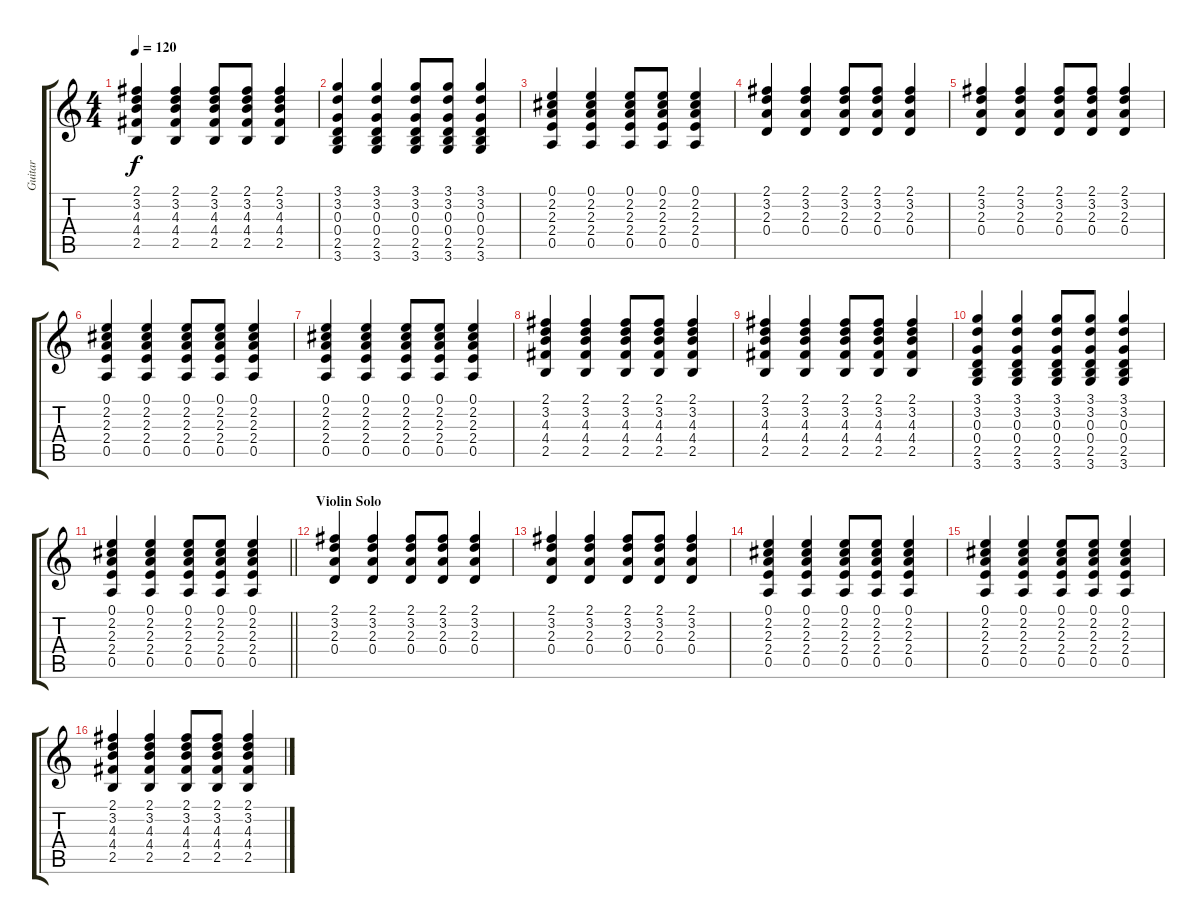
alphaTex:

\track ("Guitar" "Guitar") {instrument acousticguitarsteel}
\staff {score tabs}
\tuning (E4 B3 G3 D3 A2 E2) {hide}
\ts (4 4)
\tempo 120
\clef g2
\ks c
(2.1 3.2 4.3 4.4 2.5).4{dy f} (2.1 3.2 4.3 4.4 2.5).4 (2.1 3.2 4.3 4.4 2.5).8 (2.1 3.2 4.3 4.4 2.5).8 (2.1 3.2 4.3 4.4 2.5).4 |
(3.1 3.2 0.3 0.4 2.5 3.6).4 (3.1 3.2 0.3 0.4 2.5 3.6).4 (3.1 3.2 0.3 0.4 2.5 3.6).8 (3.1 3.2 0.3 0.4 2.5 3.6).8 (3.1 3.2 0.3 0.4 2.5 3.6).4 |
(0.1 2.2 2.3 2.4 0.5).4 (0.1 2.2 2.3 2.4 0.5).4 (0.1 2.2 2.3 2.4 0.5).8 (0.1 2.2 2.3 2.4 0.5).8 (0.1 2.2 2.3 2.4 0.5).4 |
(2.1 3.2 2.3 0.4).4 (2.1 3.2 2.3 0.4).4 (2.1 3.2 2.3 0.4).8 (2.1 3.2 2.3 0.4).8 (2.1 3.2 2.3 0.4).4 |
(2.1 3.2 2.3 0.4).4 (2.1 3.2 2.3 0.4).4 (2.1 3.2 2.3 0.4).8 (2.1 3.2 2.3 0.4).8 (2.1 3.2 2.3 0.4).4 |
(0.1 2.2 2.3 2.4 0.5).4 (0.1 2.2 2.3 2.4 0.5).4 (0.1 2.2 2.3 2.4 0.5).8 (0.1 2.2 2.3 2.4 0.5).8 (0.1 2.2 2.3 2.4 0.5).4 |
(0.1 2.2 2.3 2.4 0.5).4 (0.1 2.2 2.3 2.4 0.5).4 (0.1 2.2 2.3 2.4 0.5).8 (0.1 2.2 2.3 2.4 0.5).8 (0.1 2.2 2.3 2.4 0.5).4 |
(2.1 3.2 4.3 4.4 2.5).4 (2.1 3.2 4.3 4.4 2.5).4 (2.1 3.2 4.3 4.4 2.5).8 (2.1 3.2 4.3 4.4 2.5).8 (2.1 3.2 4.3 4.4 2.5).4 |
(2.1 3.2 4.3 4.4 2.5).4 (2.1 3.2 4.3 4.4 2.5).4 (2.1 3.2 4.3 4.4 2.5).8 (2.1 3.2 4.3 4.4 2.5).8 (2.1 3.2 4.3 4.4 2.5).4 |
(3.1 3.2 0.3 0.4 2.5 3.6).4 (3.1 3.2 0.3 0.4 2.5 3.6).4 (3.1 3.2 0.3 0.4 2.5 3.6).8 (3.1 3.2 0.3 0.4 2.5 3.6).8 (3.1 3.2 0.3 0.4 2.5 3.6).4 |
\barLineRight lightlight
(0.1 2.2 2.3 2.4 0.5).4 (0.1 2.2 2.3 2.4 0.5).4 (0.1 2.2 2.3 2.4 0.5).8 (0.1 2.2 2.3 2.4 0.5).8 (0.1 2.2 2.3 2.4 0.5).4 |
\section ("" "Violin Solo")
(2.1 3.2 2.3 0.4).4 (2.1 3.2 2.3 0.4).4 (2.1 3.2 2.3 0.4).8 (2.1 3.2 2.3 0.4).8 (2.1 3.2 2.3 0.4).4 |
(2.1 3.2 2.3 0.4).4 (2.1 3.2 2.3 0.4).4 (2.1 3.2 2.3 0.4).8 (2.1 3.2 2.3 0.4).8 (2.1 3.2 2.3 0.4).4 |
(0.1 2.2 2.3 2.4 0.5).4 (0.1 2.2 2.3 2.4 0.5).4 (0.1 2.2 2.3 2.4 0.5).8 (0.1 2.2 2.3 2.4 0.5).8 (0.1 2.2 2.3 2.4 0.5).4 |
(0.1 2.2 2.3 2.4 0.5).4 (0.1 2.2 2.3 2.4 0.5).4 (0.1 2.2 2.3 2.4 0.5).8 (0.1 2.2 2.3 2.4 0.5).8 (0.1 2.2 2.3 2.4 0.5).4 |
(2.1 3.2 4.3 4.4 2.5).4 (2.1 3.2 4.3 4.4 2.5).4 (2.1 3.2 4.3 4.4 2.5).8 (2.1 3.2 4.3 4.4 2.5).8 (2.1 3.2 4.3 4.4 2.5).4
